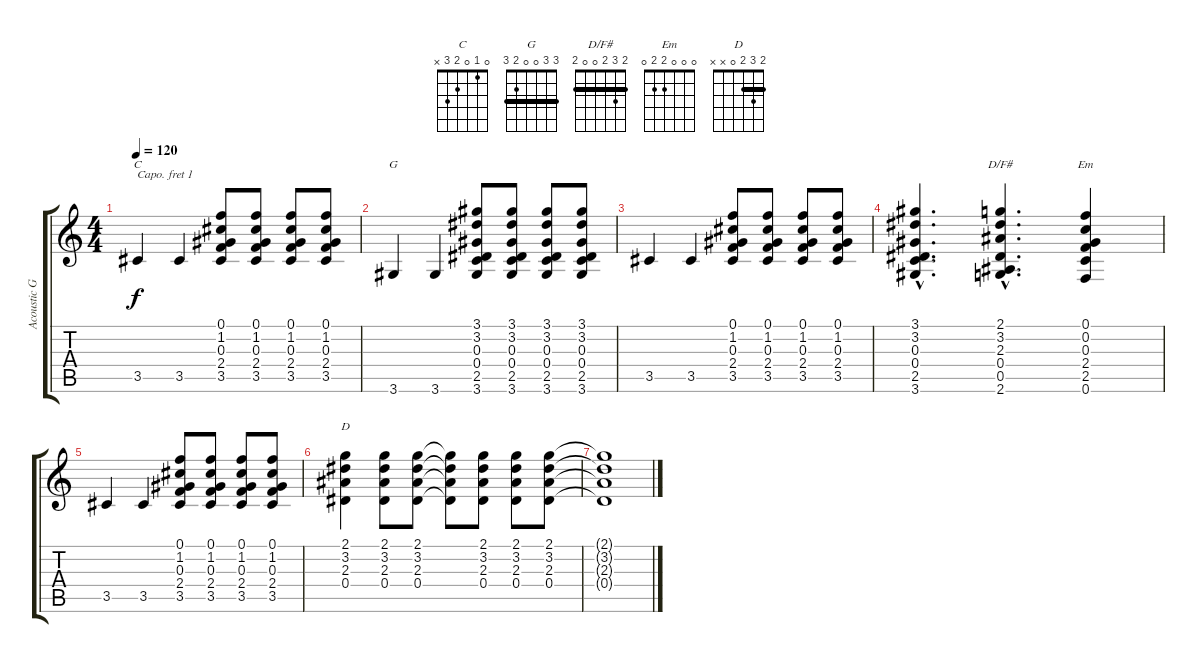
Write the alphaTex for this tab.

\track ("Acoustic Guitar" "Acoustic G") {instrument acousticguitarsteel}
\staff {score tabs}
\capo 1
\tuning (E4 B3 G3 D3 A2 E2) {hide}
\chord ("C" 0 1 0 2 3 x)
\chord ("G" 3 3 0 0 2 3) {barre 3}
\chord ("D/F#" 2 3 2 0 0 2) {barre 2}
\chord ("Em" 0 0 0 2 2 0)
\chord ("D" 2 3 2 0 x x) {barre 2}
\ts (4 4)
\tempo 120
\clef g2
\ks c
3.5.4{ch "C" dy f} 3.5.4 (0.1 1.2 0.3 2.4 3.5).8 (0.1 1.2 0.3 2.4 3.5).8 (0.1 1.2 0.3 2.4 3.5).8 (0.1 1.2 0.3 2.4 3.5).8 |
3.6.4{ch "G"} 3.6.4 (3.1 3.2 0.3 0.4 2.5 3.6).8 (3.1 3.2 0.3 0.4 2.5 3.6).8 (3.1 3.2 0.3 0.4 2.5 3.6).8 (3.1 3.2 0.3 0.4 2.5 3.6).8 |
3.5.4 3.5.4 (0.1 1.2 0.3 2.4 3.5).8 (0.1 1.2 0.3 2.4 3.5).8 (0.1 1.2 0.3 2.4 3.5).8 (0.1 1.2 0.3 2.4 3.5).8 |
(3.1 3.2{hac} 0.3{hac} 0.4{hac} 2.5{hac} 3.6{hac}).4{d} (2.1{hac} 3.2{hac} 2.3{hac} 0.4{hac} 0.5{hac} 2.6{hac}).4{d ch "D/F#"} (0.1 0.2 0.3 2.4 2.5 0.6).4{ch "Em"} |
3.5.4 3.5.4 (0.1 1.2 0.3 2.4 3.5).8 (0.1 1.2 0.3 2.4 3.5).8 (0.1 1.2 0.3 2.4 3.5).8 (0.1 1.2 0.3 2.4 3.5).8 |
(2.1 3.2 2.3 0.4).4{ch "D"} (2.1 3.2 2.3 0.4).8 (2.1 3.2 2.3 0.4).8 (2.1{t} 3.2{t} 2.3{t} 0.4{t}).8 (2.1 3.2 2.3 0.4).8 (2.1 3.2 2.3 0.4).8 (2.1 3.2 2.3 0.4).8 |
(2.1{t} 3.2{t} 2.3{t} 0.4{t}).1
